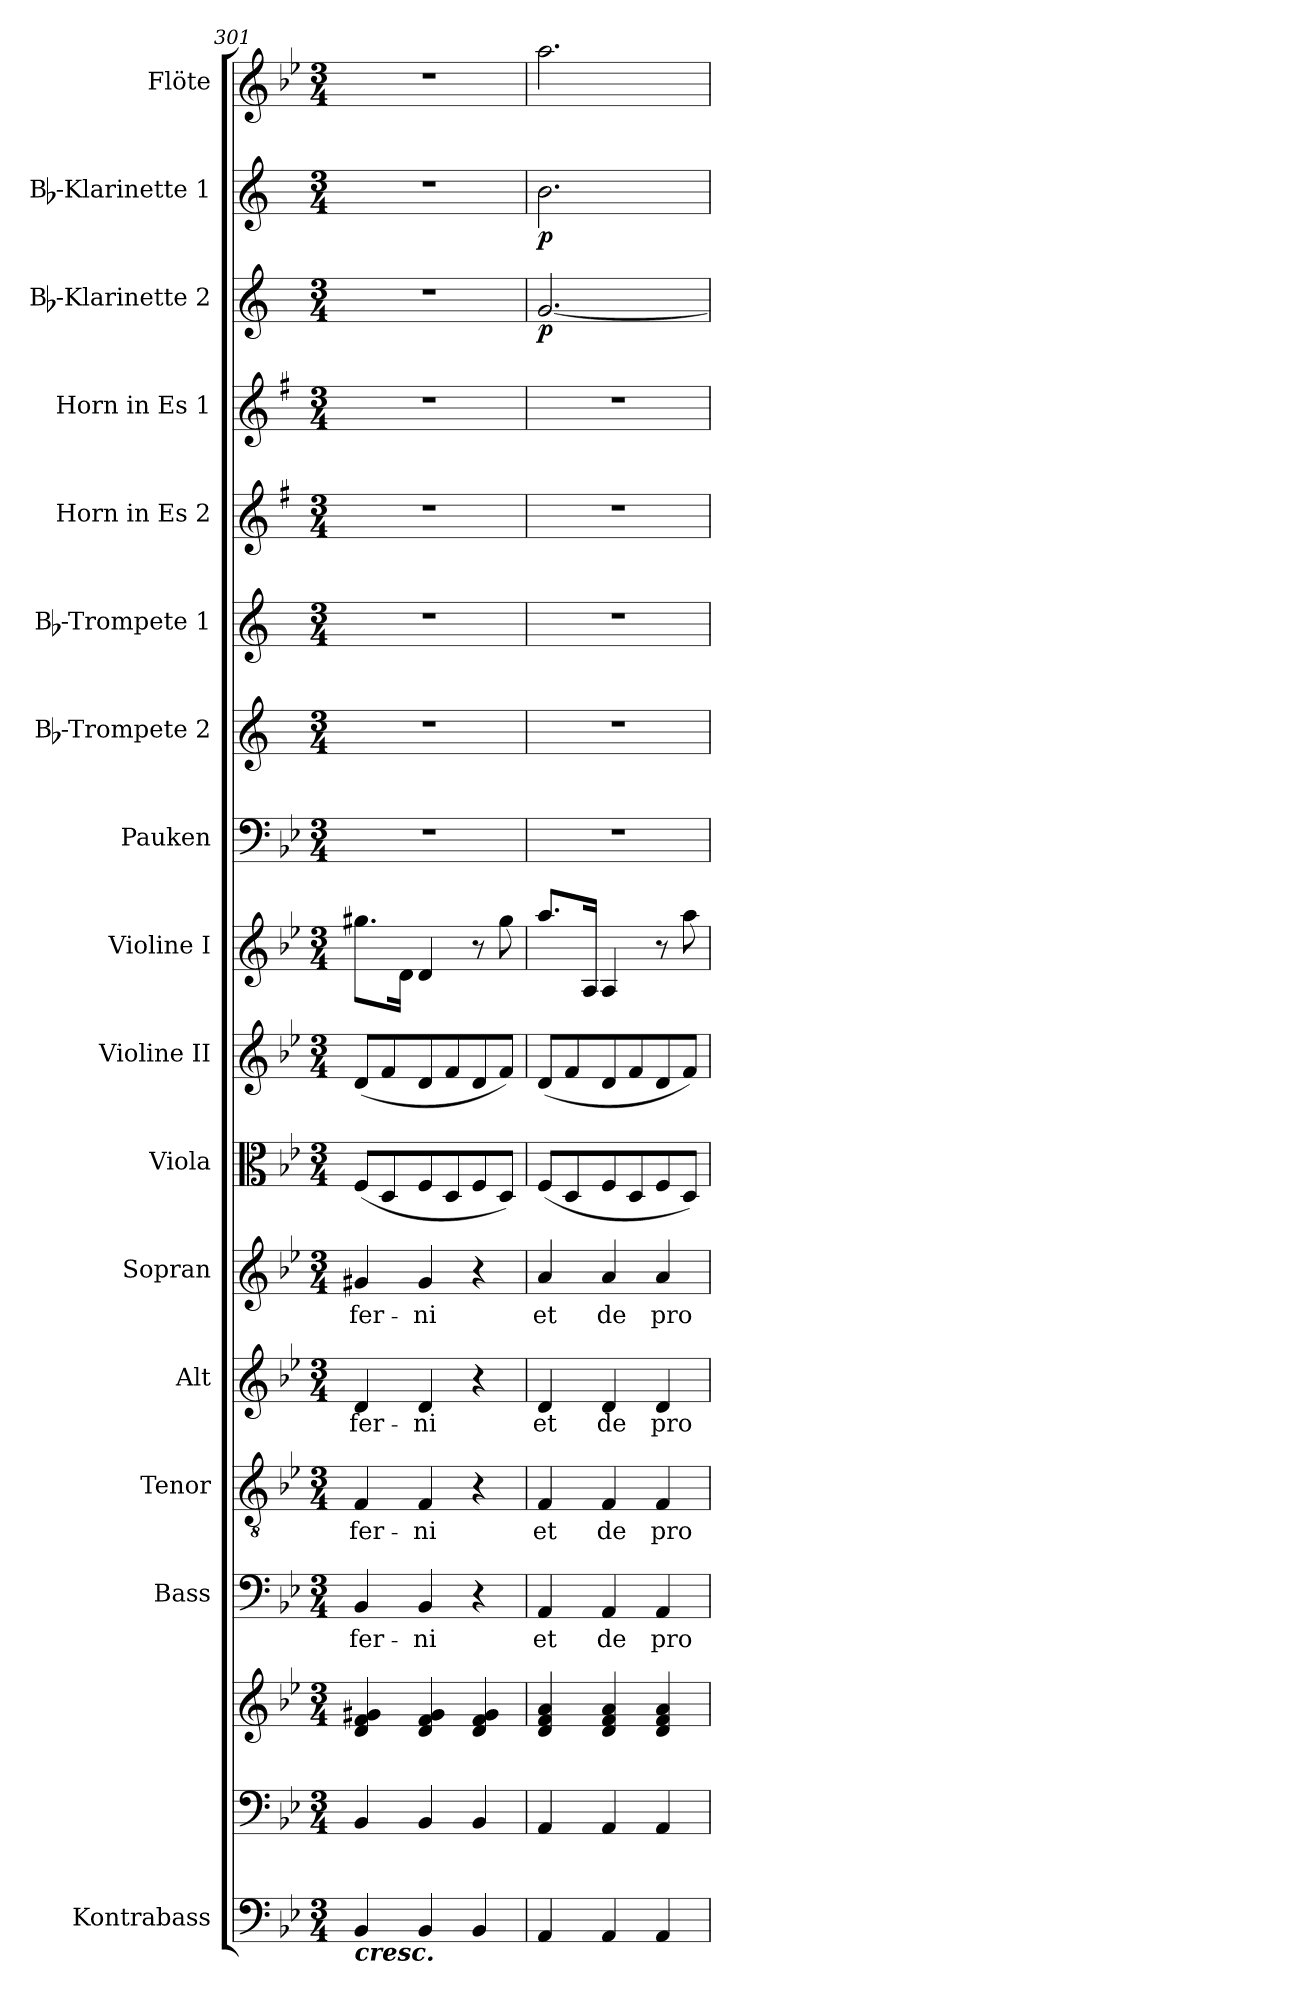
**kern	**kern	**kern	**kern	**text	**kern	**text	**kern	**text	**kern	**text	**kern	**kern	**kern	**kern	**kern	**kern	**kern	**kern	**kern	**dynam	**kern	**dynam	**kern
*part17	*part16	*part16	*part15	*part15	*part14	*part14	*part13	*part13	*part12	*part12	*part11	*part10	*part9	*part8	*part7	*part6	*part5	*part4	*part3	*part3	*part2	*part2	*part1
*staff18	*staff17	*staff16	*staff15	*staff15	*staff14	*staff14	*staff13	*staff13	*staff12	*staff12	*staff11	*staff10	*staff9	*staff8	*staff7	*staff6	*staff5	*staff4	*staff3	*staff3	*staff2	*staff2	*staff1
*I"Kontrabass	*	*	*I"Bass	*	*I"Tenor	*	*I"Alt	*	*I"Sopran	*	*I"Viola	*I"Violine II	*I"Violine I	*I"Pauken	*I"Bb-Trompete 2	*I"Bb-Trompete 1	*I"Horn in Es 2	*I"Horn in Es 1	*I"Bb-Klarinette 2	*	*I"Bb-Klarinette 1	*	*I"Flöte
*I'Kb.	*	*	*I'B.	*	*I'T.	*	*I'A.	*	*I'S.	*	*I'Vla.	*I'Vl. II	*I'Vl. I	*I'Pk.	*I'Bb Trp. 2	*I'Bb Trp. 1	*	*	*I'Bb Kl. 2	*	*I'Bb Kl. 1	*	*I'Fl.
*clefF4	*clefF4	*clefG2	*clefF4	*	*clefGv2	*	*clefG2	*	*clefG2	*	*clefC3	*clefG2	*clefG2	*clefF4	*clefG2	*clefG2	*clefG2	*clefG2	*clefG2	*	*clefG2	*	*clefG2
*ITrd7c12	*	*	*	*	*	*	*	*	*	*	*	*	*	*	*ITrd1c2	*ITrd1c2	*ITrd5c9	*ITrd5c9	*ITrd1c2	*	*ITrd1c2	*	*
*k[b-e-]	*k[b-e-]	*k[b-e-]	*k[b-e-]	*	*k[b-e-]	*	*k[b-e-]	*	*k[b-e-]	*	*k[b-e-]	*k[b-e-]	*k[b-e-]	*k[b-e-]	*k[b-e-]	*k[b-e-]	*k[b-e-]	*k[b-e-]	*k[b-e-]	*	*k[b-e-]	*	*k[b-e-]
*B-:	*B-:	*B-:	*B-:	*	*B-:	*	*B-:	*	*B-:	*	*B-:	*B-:	*B-:	*B-:	*B-:	*B-:	*B-:	*B-:	*B-:	*	*B-:	*	*B-:
*M3/4	*M3/4	*M3/4	*M3/4	*	*M3/4	*	*M3/4	*	*M3/4	*	*M3/4	*M3/4	*M3/4	*M3/4	*M3/4	*M3/4	*M3/4	*M3/4	*M3/4	*	*M3/4	*	*M3/4
=301	=301	=301	=301	=301	=301	=301	=301	=301	=301	=301	=301	=301	=301	=301	=301	=301	=301	=301	=301	=301	=301	=301	=301
!LO:TX:b:Bi:t=cresc.	!	!	!	!	!	!	!	!	!	!	!	!	!	!	!	!	!	!	!	!	!	!	!
!	!	!	!	!LO:LY:b	!	!LO:LY:b	!	!LO:LY:b	!	!LO:LY:b	!	!	!	!	!	!	!	!	!	!	!	!	!
4BBB-/	4BB-/	4d/ 4f/ 4g#X/	4BB-/	-fer-	4F/	-fer-	4d/	-fer-	4g#X/	-fer-	(<8F/L	(<8d/L	8.gg#X\L	2.r	2.r	2.r	2.r	2.r	2.r	.	2.r	.	2.r
.	.	.	.	.	.	.	.	.	.	.	8D/	8f/	.	.	.	.	.	.	.	.	.	.	.
.	.	.	.	.	.	.	.	.	.	.	.	.	16d\Jk	.	.	.	.	.	.	.	.	.	.
!	!	!	!	!LO:LY:b	!	!LO:LY:b	!	!LO:LY:b	!	!LO:LY:b	!	!	!	!	!	!	!	!	!	!	!	!	!
4BBB-/	4BB-/	4d/ 4f/ 4g#/	4BB-/	-ni	4F/	-ni	4d/	-ni	4g#/	-ni	8F/	8d/	4d/	.	.	.	.	.	.	.	.	.	.
.	.	.	.	.	.	.	.	.	.	.	8D/	8f/	.	.	.	.	.	.	.	.	.	.	.
4BBB-/	4BB-/	4d/ 4f/ 4g#/	4r	.	4r	.	4r	.	4r	.	8F/	8d/	8r	.	.	.	.	.	.	.	.	.	.
.	.	.	.	.	.	.	.	.	.	.	8D/J)	8f/J)	8gg#\	.	.	.	.	.	.	.	.	.	.
=302	=302	=302	=302	=302	=302	=302	=302	=302	=302	=302	=302	=302	=302	=302	=302	=302	=302	=302	=302	=302	=302	=302	=302
!	!	!	!	!LO:LY:b	!	!LO:LY:b	!	!LO:LY:b	!	!LO:LY:b	!	!	!	!	!	!	!	!	!	!LO:DY:b	!	!LO:DY:b	!
4AAA/	4AA/	4d/ 4f/ 4a/	4AA/	et	4F/	et	4d/	et	4a/	et	(<8F/L	(<8d/L	8.aa/L	2.r	2.r	2.r	2.r	2.r	[2.f/	p	2.a\	p	2.aa\
.	.	.	.	.	.	.	.	.	.	.	8D/	8f/	.	.	.	.	.	.	.	.	.	.	.
.	.	.	.	.	.	.	.	.	.	.	.	.	16A/Jk	.	.	.	.	.	.	.	.	.	.
!	!	!	!	!LO:LY:b	!	!LO:LY:b	!	!LO:LY:b	!	!LO:LY:b	!	!	!	!	!	!	!	!	!	!	!	!	!
4AAA/	4AA/	4d/ 4f/ 4a/	4AA/	de	4F/	de	4d/	de	4a/	de	8F/	8d/	4A/	.	.	.	.	.	.	.	.	.	.
.	.	.	.	.	.	.	.	.	.	.	8D/	8f/	.	.	.	.	.	.	.	.	.	.	.
!	!	!	!	!LO:LY:b	!	!LO:LY:b	!	!LO:LY:b	!	!LO:LY:b	!	!	!	!	!	!	!	!	!	!	!	!	!
4AAA/	4AA/	4d/ 4f/ 4a/	4AA/	pro-	4F/	pro-	4d/	pro-	4a/	pro-	8F/	8d/	8r	.	.	.	.	.	.	.	.	.	.
.	.	.	.	.	.	.	.	.	.	.	8D/J)	8f/J)	8aa\	.	.	.	.	.	.	.	.	.	.
=	=	=	=	=	=	=	=	=	=	=	=	=	=	=	=	=	=	=	=	=	=	=	=
*-	*-	*-	*-	*-	*-	*-	*-	*-	*-	*-	*-	*-	*-	*-	*-	*-	*-	*-	*-	*-	*-	*-	*-
